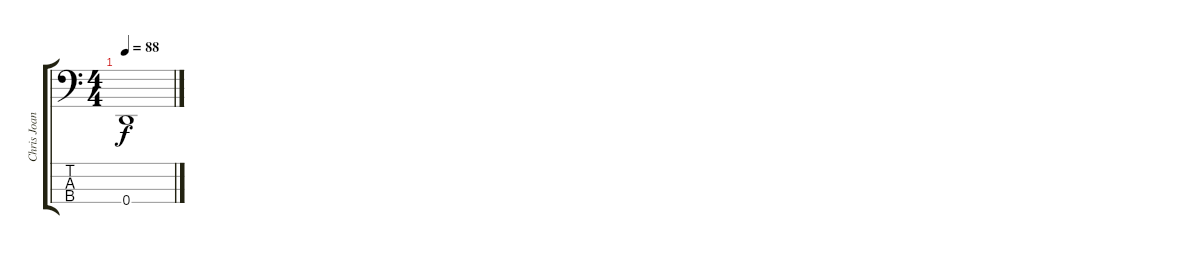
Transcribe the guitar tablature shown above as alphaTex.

\track ("Chris Joannou (Bass)" "Chris Joan") {instrument electricbasspick}
\staff {score tabs}
\tuning (G2 D2 A1 D1) {hide}
\ts (4 4)
\tempo 88
\clef f4
\ks c
0.4{t}.1{dy f}
